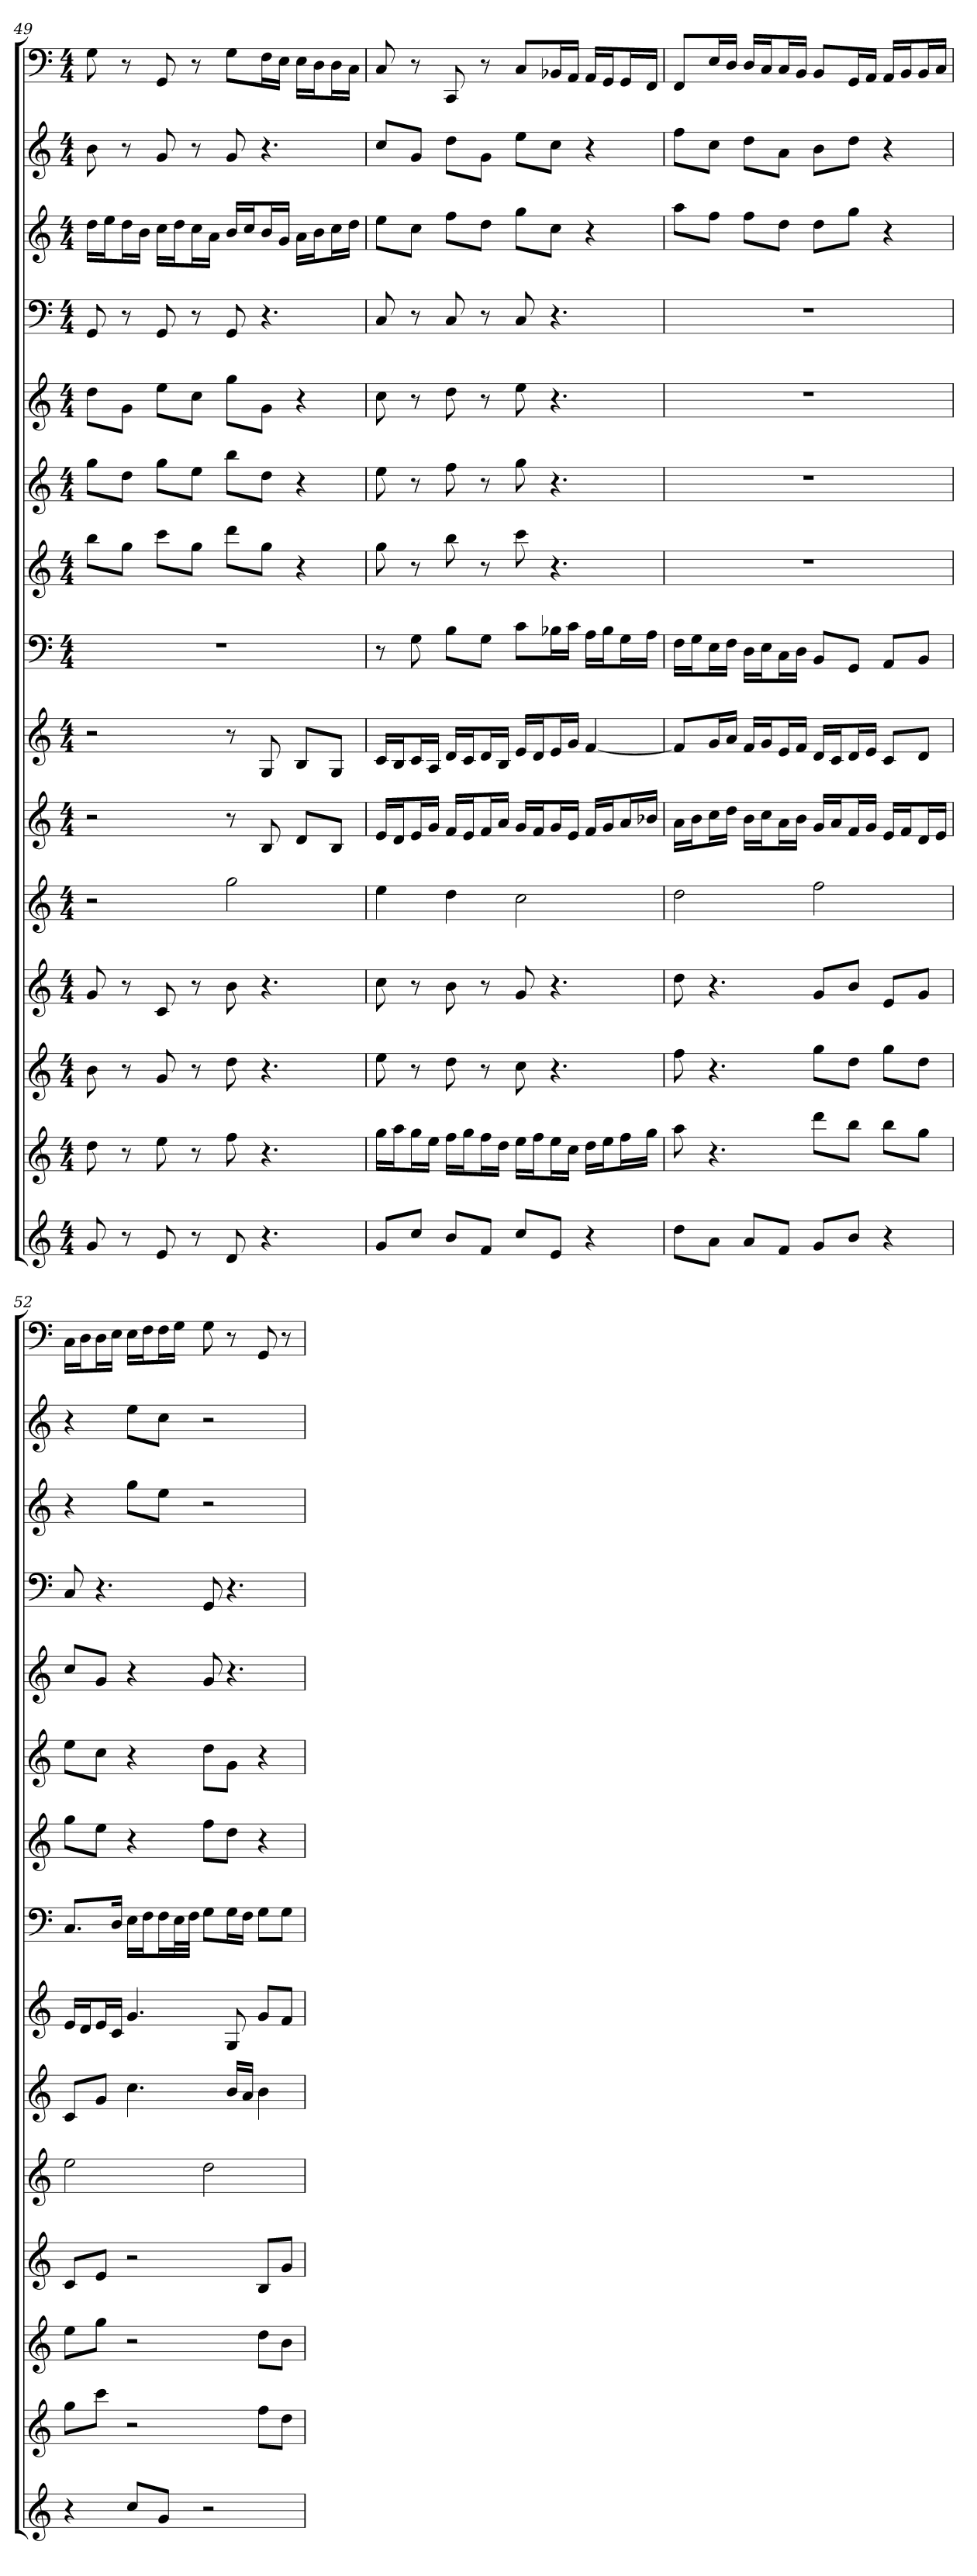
**kern	**kern	**kern	**kern	**kern	**kern	**kern	**kern	**kern	**kern	**kern	**kern	**kern	**kern	**kern
*part15	*part14	*part13	*part12	*part11	*part10	*part9	*part8	*part7	*part6	*part5	*part4	*part3	*part2	*part1
*staff15	*staff14	*staff13	*staff12	*staff11	*staff10	*staff9	*staff8	*staff7	*staff6	*staff5	*staff4	*staff3	*staff2	*staff1
*k[]	*k[]	*k[]	*k[]	*k[]	*k[]	*k[]	*k[]	*k[]	*k[]	*k[]	*k[]	*k[]	*k[]	*k[]
*C:	*C:	*C:	*C:	*C:	*C:	*C:	*C:	*C:	*C:	*C:	*C:	*C:	*C:	*C:
*M4/4	*M4/4	*M4/4	*M4/4	*M4/4	*M4/4	*M4/4	*M4/4	*M4/4	*M4/4	*M4/4	*M4/4	*M4/4	*M4/4	*M4/4
=49	=49	=49	=49	=49	=49	=49	=49	=49	=49	=49	=49	=49	=49	=49
8g	8dd	8b	8g	2r	2r	2r	1r	8bbL	8ggL	8ddL	8GG	16ddLL	8b	8G
.	.	.	.	.	.	.	.	.	.	.	.	16eeJ	.	.
8r	8r	8r	8r	.	.	.	.	8ggJ	8ddJ	8gJ	8r	16ddL	8r	8r
.	.	.	.	.	.	.	.	.	.	.	.	16bJJ	.	.
8e	8ee	8g	8c	.	.	.	.	8cccL	8ggL	8eeL	8GG	16ccLL	8g	8GG
.	.	.	.	.	.	.	.	.	.	.	.	16ddJ	.	.
8r	8r	8r	8r	.	.	.	.	8ggJ	8eeJ	8ccJ	8r	16ccL	8r	8r
.	.	.	.	.	.	.	.	.	.	.	.	16aJJ	.	.
8d	8ff	8dd	8b	2gg	8r	8r	.	8dddL	8bbL	8ggL	8GG	16bLL	8g	8GL
.	.	.	.	.	.	.	.	.	.	.	.	16ccJ	.	.
4.r	4.r	4.r	4.r	.	8B	8G	.	8ggJ	8ddJ	8gJ	4.r	16bL	4.r	16FL
.	.	.	.	.	.	.	.	.	.	.	.	16gJJ	.	16EJJ
.	.	.	.	.	8dL	8BL	.	4r	4r	4r	.	16aLL	.	16ELL
.	.	.	.	.	.	.	.	.	.	.	.	16bJ	.	16DJ
.	.	.	.	.	8BJ	8GJ	.	.	.	.	.	16ccL	.	16DL
.	.	.	.	.	.	.	.	.	.	.	.	16ddJJ	.	16CJJ
=50	=50	=50	=50	=50	=50	=50	=50	=50	=50	=50	=50	=50	=50	=50
8gL	16ggLL	8ee	8cc	4ee	16eLL	16cLL	8r	8gg	8ee	8cc	8C	8eeL	8ccL	8C
.	16aaJ	.	.	.	16dJ	16BJ	.	.	.	.	.	.	.	.
8ccJ	16ggL	8r	8r	.	16eL	16cL	8G	8r	8r	8r	8r	8ccJ	8gJ	8r
.	16eeJJ	.	.	.	16gJJ	16AJJ	.	.	.	.	.	.	.	.
8bL	16ffLL	8dd	8b	4dd	16fLL	16dLL	8BL	8bb	8ff	8dd	8C	8ffL	8ddL	8CC
.	16ggJ	.	.	.	16eJ	16cJ	.	.	.	.	.	.	.	.
8fJ	16ffL	8r	8r	.	16fL	16dL	8GJ	8r	8r	8r	8r	8ddJ	8gJ	8r
.	16ddJJ	.	.	.	16aJJ	16BJJ	.	.	.	.	.	.	.	.
8ccL	16eeLL	8cc	8g	2cc	16gLL	16eLL	8cL	8ccc	8gg	8ee	8C	8ggL	8eeL	8CL
.	16ffJ	.	.	.	16fJ	16dJ	.	.	.	.	.	.	.	.
8eJ	16eeL	4.r	4.r	.	16gL	16eL	16B-XL	4.r	4.r	4.r	4.r	8ccJ	8ccJ	16BB-XL
.	16ccJJ	.	.	.	16eJJ	16gJJ	16cJJ	.	.	.	.	.	.	16AAJJ
4r	16ddLL	.	.	.	16fLL	[4f	16ALL	.	.	.	.	4r	4r	16AALL
.	16eeJ	.	.	.	16gJ	.	16B-J	.	.	.	.	.	.	16GGJ
.	16ffL	.	.	.	16aL	.	16GL	.	.	.	.	.	.	16GGL
.	16ggJJ	.	.	.	16b-XJJ	.	16AJJ	.	.	.	.	.	.	16FFJJ
=51	=51	=51	=51	=51	=51	=51	=51	=51	=51	=51	=51	=51	=51	=51
8ddL	8aa	8ff	8dd	2dd	16aLL	8fL]	16FLL	1r	1r	1r	1r	8aaL	8ffL	8FFL
.	.	.	.	.	16bJ	.	16GJ	.	.	.	.	.	.	.
8aJ	4.r	4.r	4.r	.	16ccL	16gL	16EL	.	.	.	.	8ffJ	8ccJ	16EL
.	.	.	.	.	16ddJJ	16aJJ	16FJJ	.	.	.	.	.	.	16DJJ
8aL	.	.	.	.	16bLL	16fLL	16DLL	.	.	.	.	8ffL	8ddL	16DLL
.	.	.	.	.	16ccJ	16gJ	16EJ	.	.	.	.	.	.	16CJ
8fJ	.	.	.	.	16aL	16eL	16CL	.	.	.	.	8ddJ	8aJ	16CL
.	.	.	.	.	16bJJ	16fJJ	16DJJ	.	.	.	.	.	.	16BBJJ
8gL	8dddL	8ggL	8gL	2ff	16gLL	16dLL	8BBL	.	.	.	.	8ddL	8bL	8BBL
.	.	.	.	.	16aJ	16cJ	.	.	.	.	.	.	.	.
8bJ	8bbJ	8ddJ	8bJ	.	16fL	16dL	8GGJ	.	.	.	.	8ggJ	8ddJ	16GGL
.	.	.	.	.	16gJJ	16eJJ	.	.	.	.	.	.	.	16AAJJ
4r	8bbL	8ggL	8eL	.	16eLL	8cL	8AAL	.	.	.	.	4r	4r	16AALL
.	.	.	.	.	16fJ	.	.	.	.	.	.	.	.	16BBJ
.	8ggJ	8ddJ	8gJ	.	16dL	8dJ	8BBJ	.	.	.	.	.	.	16BBL
.	.	.	.	.	16eJJ	.	.	.	.	.	.	.	.	16CJJ
=52	=52	=52	=52	=52	=52	=52	=52	=52	=52	=52	=52	=52	=52	=52
4r	8ggL	8eeL	8cL	2ee	8cL	16eLL	8.CL	8ggL	8eeL	8ccL	8C	4r	4r	16CLL
.	.	.	.	.	.	16dJ	.	.	.	.	.	.	.	16DJ
.	8cccJ	8ggJ	8eJ	.	8gJ	16eL	.	8eeJ	8ccJ	8gJ	4.r	.	.	16DL
.	.	.	.	.	.	16cJJ	16DJk	.	.	.	.	.	.	16EJJ
8ccL	2r	2r	2r	.	4.cc	4.g	16ELL	4r	4r	4r	.	8ggL	8eeL	16ELL
.	.	.	.	.	.	.	16FJ	.	.	.	.	.	.	16FJ
8gJ	.	.	.	.	.	.	16FL	.	.	.	.	8eeJ	8ccJ	16FL
.	.	.	.	.	.	.	32EL	.	.	.	.	.	.	16GJJ
.	.	.	.	.	.	.	32FJJJ	.	.	.	.	.	.	.
2r	.	.	.	2dd	.	.	8GL	8ffL	8ddL	8g	8GG	2r	2r	8G
.	.	.	.	.	16bLL	8G	16GL	8ddJ	8gJ	4.r	4.r	.	.	8r
.	.	.	.	.	16aJJ	.	16FJJ	.	.	.	.	.	.	.
.	8ffL	8ddL	8BL	.	4b	8gL	8GL	4r	4r	.	.	.	.	8GG
.	8ddJ	8bJ	8gJ	.	.	8fJ	8GJ	.	.	.	.	.	.	8r
=	=	=	=	=	=	=	=	=	=	=	=	=	=	=
*-	*-	*-	*-	*-	*-	*-	*-	*-	*-	*-	*-	*-	*-	*-
